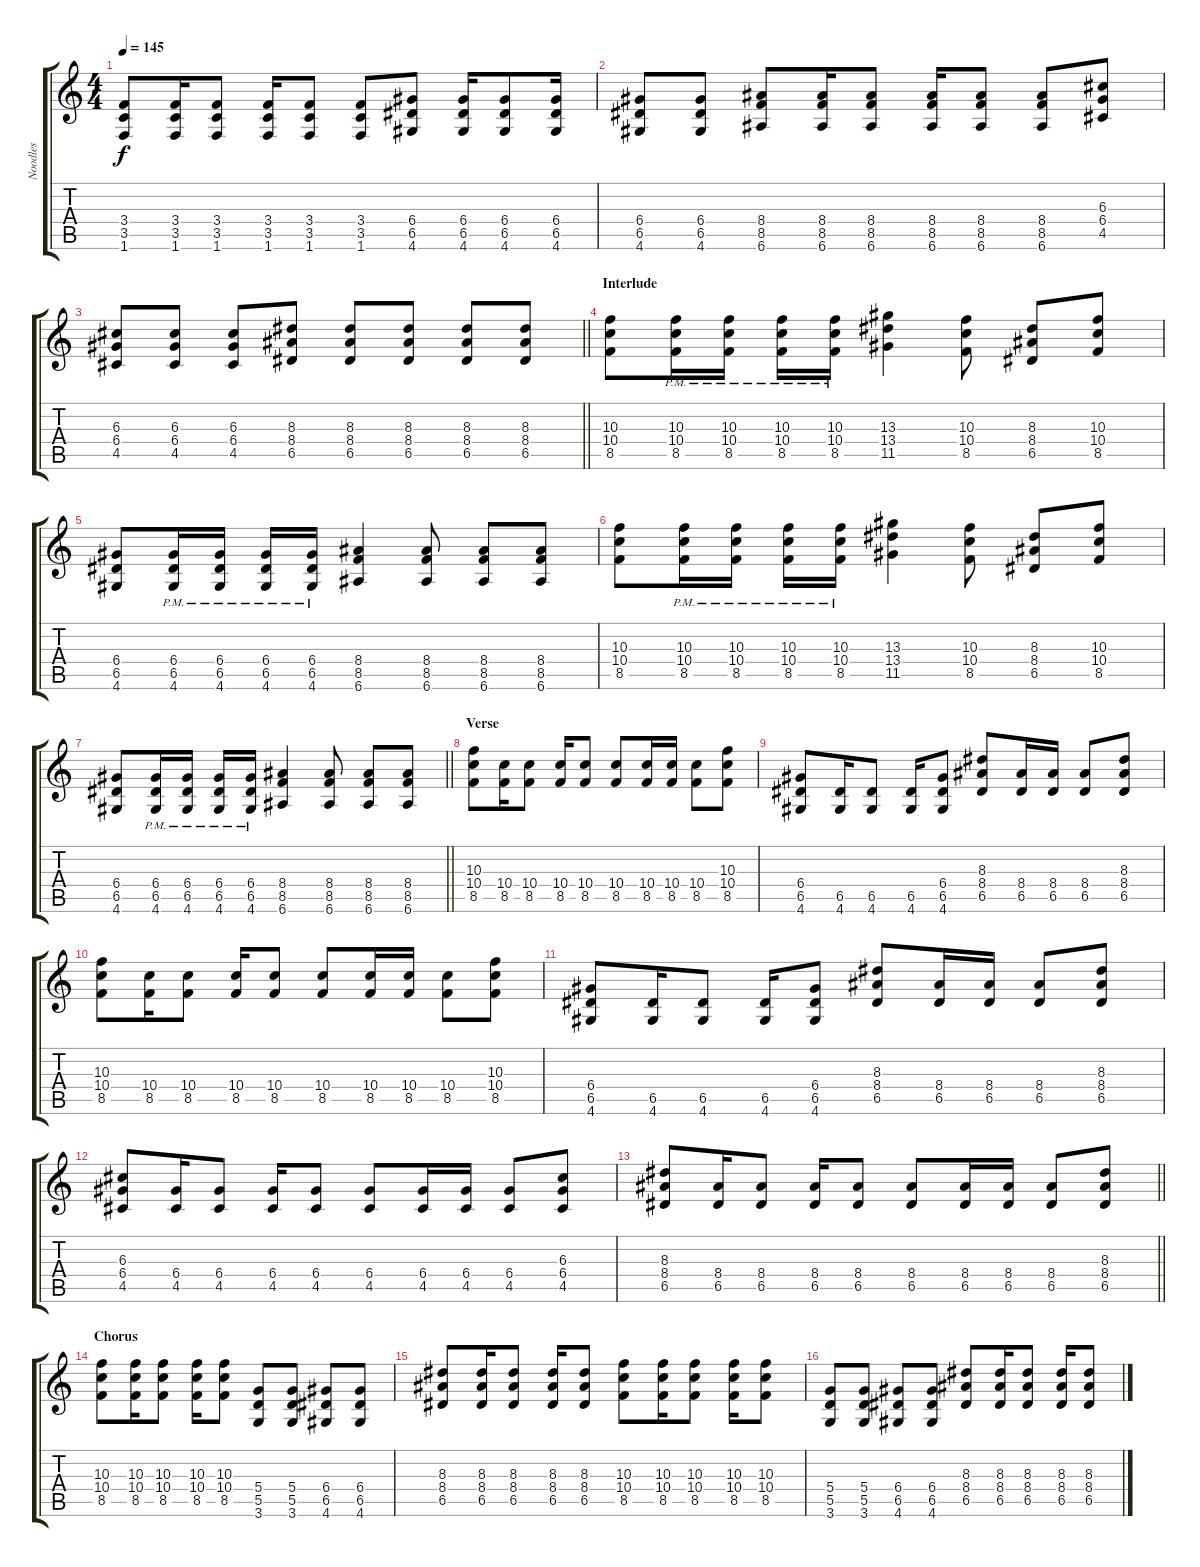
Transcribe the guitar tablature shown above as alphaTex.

\track ("Noodles" "Noodles") {instrument distortionguitar}
\staff {score tabs}
\tuning (E4 B3 G3 D3 A2 E2) {hide}
\ts (4 4)
\tempo 145
\clef g2
\ks c
(3.4 3.5 1.6).8{dy f} (3.4 3.5 1.6).16 (3.4 3.5 1.6).8 (3.4 3.5 1.6).16 (3.4 3.5 1.6).8 (3.4 3.5 1.6).8 (6.4 6.5 4.6).8 (6.4 6.5 4.6).16 (6.4 6.5 4.6).8 (6.4 6.5 4.6).16 |
(6.4 6.5 4.6).8 (6.4 6.5 4.6).8 (8.4 8.5 6.6).8 (8.4 8.5 6.6).16 (8.4 8.5 6.6).8 (8.4 8.5 6.6).16 (8.4 8.5 6.6).8 (8.4 8.5 6.6).8 (6.3 6.4 4.5).8 |
\barLineRight lightlight
(6.3 6.4 4.5).8 (6.3 6.4 4.5).8 (6.3 6.4 4.5).8 (8.3 8.4 6.5).8 (8.3 8.4 6.5).8 (8.3 8.4 6.5).8 (8.3 8.4 6.5).8 (8.3 8.4 6.5).8 |
\section ("" "Interlude")
(10.3 10.4 8.5).8 (10.3{pm} 10.4{pm} 8.5{pm}).16 (10.3{pm} 10.4{pm} 8.5{pm}).16 (10.3{pm} 10.4{pm} 8.5{pm}).16 (10.3{pm} 10.4{pm} 8.5{pm}).16 (13.3 13.4 11.5).4 (10.3 10.4 8.5).8 (8.3 8.4 6.5).8 (10.3 10.4 8.5).8 |
(6.4 6.5 4.6).8 (6.4{pm} 6.5{pm} 4.6{pm}).16 (6.4{pm} 6.5{pm} 4.6{pm}).16 (6.4{pm} 6.5{pm} 4.6{pm}).16 (6.4{pm} 6.5{pm} 4.6{pm}).16 (8.4 8.5 6.6).4 (8.4 8.5 6.6).8 (8.4 8.5 6.6).8 (8.4 8.5 6.6).8 |
(10.3 10.4 8.5).8 (10.3{pm} 10.4{pm} 8.5{pm}).16 (10.3{pm} 10.4{pm} 8.5{pm}).16 (10.3{pm} 10.4{pm} 8.5{pm}).16 (10.3{pm} 10.4{pm} 8.5{pm}).16 (13.3 13.4 11.5).4 (10.3 10.4 8.5).8 (8.3 8.4 6.5).8 (10.3 10.4 8.5).8 |
\barLineRight lightlight
(6.4 6.5 4.6).8 (6.4{pm} 6.5{pm} 4.6{pm}).16 (6.4{pm} 6.5{pm} 4.6{pm}).16 (6.4{pm} 6.5{pm} 4.6{pm}).16 (6.4{pm} 6.5{pm} 4.6{pm}).16 (8.4 8.5 6.6).4 (8.4 8.5 6.6).8 (8.4 8.5 6.6).8 (8.4 8.5 6.6).8 |
\section ("" "Verse")
(10.3 10.4 8.5).8 (10.4 8.5).16 (10.4 8.5).8 (10.4 8.5).16 (10.4 8.5).8 (10.4 8.5).8 (10.4 8.5).16 (10.4 8.5).16 (10.4 8.5).8 (10.3 10.4 8.5).8 |
(6.4 6.5 4.6).8 (6.5 4.6).16 (6.5 4.6).8 (6.5 4.6).16 (6.4 6.5 4.6).8 (8.3 8.4 6.5).8 (8.4 6.5).16 (8.4 6.5).16 (8.4 6.5).8 (8.3 8.4 6.5).8 |
(10.3 10.4 8.5).8 (10.4 8.5).16 (10.4 8.5).8 (10.4 8.5).16 (10.4 8.5).8 (10.4 8.5).8 (10.4 8.5).16 (10.4 8.5).16 (10.4 8.5).8 (10.3 10.4 8.5).8 |
(6.4 6.5 4.6).8 (6.5 4.6).16 (6.5 4.6).8 (6.5 4.6).16 (6.4 6.5 4.6).8 (8.3 8.4 6.5).8 (8.4 6.5).16 (8.4 6.5).16 (8.4 6.5).8 (8.3 8.4 6.5).8 |
(6.3 6.4 4.5).8 (6.4 4.5).16 (6.4 4.5).8 (6.4 4.5).16 (6.4 4.5).8 (6.4 4.5).8 (6.4 4.5).16 (6.4 4.5).16 (6.4 4.5).8 (6.3 6.4 4.5).8 |
\barLineRight lightlight
(8.3 8.4 6.5).8 (8.4 6.5).16 (8.4 6.5).8 (8.4 6.5).16 (8.4 6.5).8 (8.4 6.5).8 (8.4 6.5).16 (8.4 6.5).16 (8.4 6.5).8 (8.3 8.4 6.5).8 |
\section ("" "Chorus")
(10.3 10.4 8.5).8 (10.3 10.4 8.5).16 (10.3 10.4 8.5).8 (10.3 10.4 8.5).16 (10.3 10.4 8.5).8 (5.4 5.5 3.6).8 (5.4 5.5 3.6).8 (6.4 6.5 4.6).8 (6.4 6.5 4.6).8 |
(8.3 8.4 6.5).8 (8.3 8.4 6.5).16 (8.3 8.4 6.5).8 (8.3 8.4 6.5).16 (8.3 8.4 6.5).8 (10.3 10.4 8.5).8 (10.3 10.4 8.5).16 (10.3 10.4 8.5).8 (10.3 10.4 8.5).16 (10.3 10.4 8.5).8 |
(5.4 5.5 3.6).8 (5.4 5.5 3.6).8 (6.4 6.5 4.6).8 (6.4 6.5 4.6).8 (8.3 8.4 6.5).8 (8.3 8.4 6.5).16 (8.3 8.4 6.5).8 (8.3 8.4 6.5).16 (8.3 8.4 6.5).8
